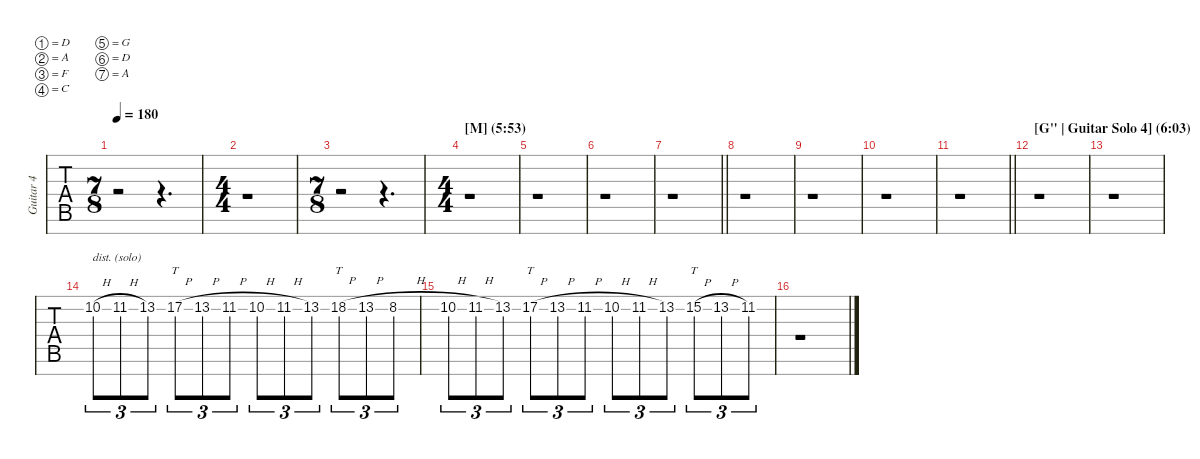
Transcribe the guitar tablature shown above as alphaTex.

\defaultSystemsLayout 2
\hideDynamics
\bracketExtendMode nobrackets
\multiTrackTrackNamePolicy allsystems
\firstSystemTrackNameMode fullname
\otherSystemsTrackNameMode fullname
\otherSystemsTrackNameOrientation horizontal
\track ("Guitar 4" "Gtr. 4") {instrument distortionguitar}
\staff {tabs}
\tuning (D4 A3 F3 C3 G2 D2 A1)
\ts (7 8)
\scale
1.00031
\tempo 180
\accidentals auto
\clef g2
\ottava regular
\simile none
\ks aminor
r.2{dy f} r.4{d} |
\ts (4 4)
\scale
0.998543 r.1 |
\ts (7 8)
\scale
1.00146 r.2 r.4{d} |
\ts (4 4)
\section ("" "[M] (5:53)")
\scale
0.996172 r.1 |
\scale
1.00424 r.1 |
\scale
0.998854 r.1 |
\scale
1.00074
\barLineRight lightlight
r.1 |
\scale
0.996883 r.1 |
\scale
1.00131 r.1 |
\scale
1.00131 r.1 |
\scale
1.0005
\barLineRight lightlight
r.1 |
\section ("" "[G'' | Guitar Solo 4] (6:03)")
\scale
0.999281 r.1 |
\scale
1.00072 r.1 |
\scale
0.998893 10.2{h}.8{tu (3 2) txt "dist. (solo)"} 11.2{h acc b}.8{tu (3 2)} 13.2.8{tu (3 2)} 17.2{h}.8{tt tu (3 2)} 13.2{h}.8{tu (3 2)} 11.2{h acc b}.8{tu (3 2)} 10.2{h}.8{tu (3 2)} 11.2{h acc b}.8{tu (3 2)} 13.2.8{tu (3 2)} 18.2{h}.8{tt tu (3 2)} 13.2{h}.8{tu (3 2)} 8.2{h}.8{tu (3 2)} |
\scale
1.00111 10.2{h}.8{tu (3 2)} 11.2{h acc b}.8{tu (3 2)} 13.2.8{tu (3 2)} 17.2{h}.8{tt tu (3 2)} 13.2{h}.8{tu (3 2)} 11.2{h acc b}.8{tu (3 2)} 10.2{h}.8{tu (3 2)} 11.2{h acc b}.8{tu (3 2)} 13.2.8{tu (3 2)} 15.2{h}.8{tt tu (3 2)} 13.2{h}.8{tu (3 2)} 11.2{acc b}.8{tu (3 2)} |
\scale
0.999761 r.1
